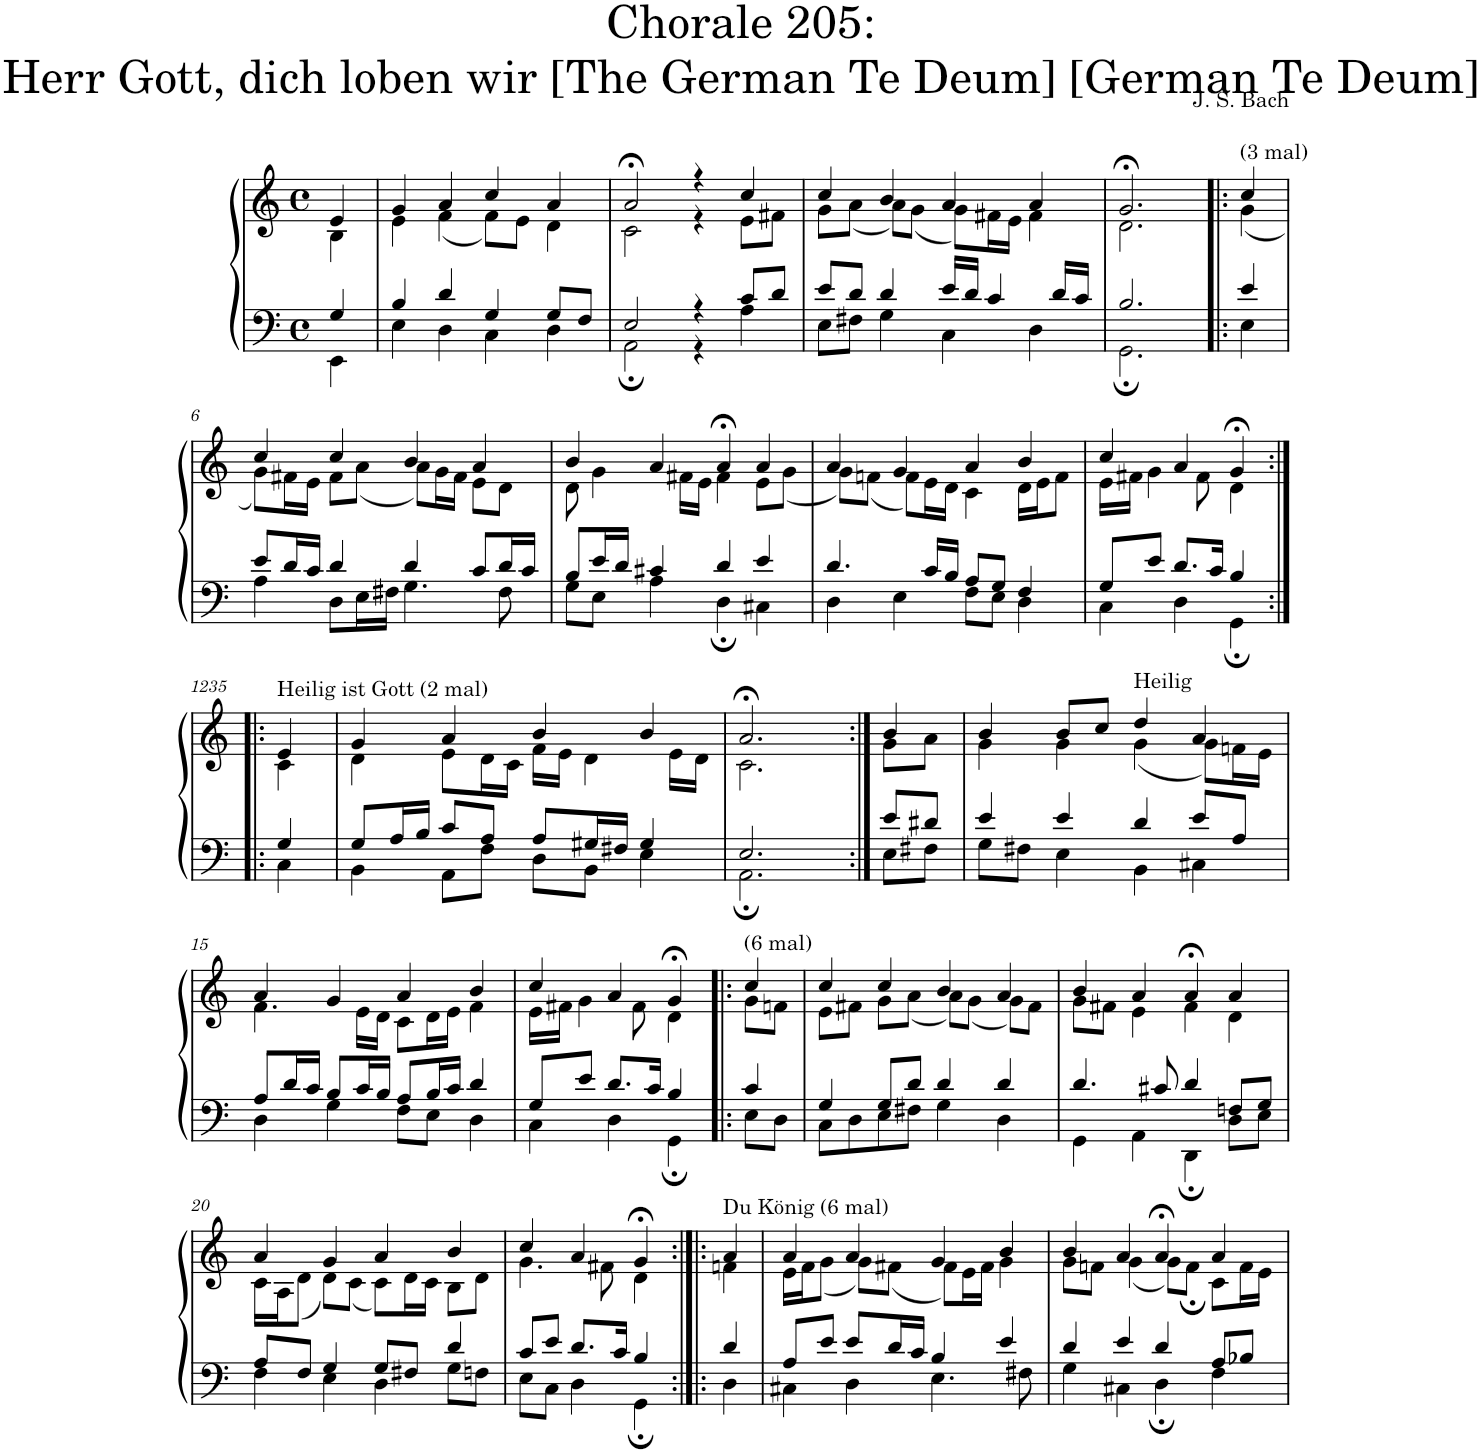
**kern	**kern
*part1	*part1
*staff2	*staff1
*I"S,A	*
*clefF4	*clefG2
*k[]	*k[]
*M4/4	*M4/4
*met(c)	*met(c)
=	=
*^	*^
4G/	4EE\	4e/	4B\
=1	=1	=1	=1
4B/	4E\	4g/	4e\
4d/	4D\	4a/	(<4f\
4G/	4C\	4cc/	8f\L)
.	.	.	8e\J
8G/L	4D\	4a/	4d\
8F/J	.	.	.
=2	=2	=2	=2
2E/	2AA;\	2a;</	2c\
4r	4r	4r	4r
8c/L	4A\	4cc/	8e\L
8d/J	.	.	8f#X\J
=3	=3	=3	=3
8e/L	8E\L	4cc/	8g\L
8d/J	8F#X\J	.	(<8a\J
4d/	4G\	4b/	8a\L)
.	.	.	(<8g\J
16e/LL	4C\	4a/	8g\L)
16d/JJ	.	.	.
4c/	.	.	16f#X\L
.	.	.	16e\JJ
.	4D\	4a/	4f#\
16d/LL	.	.	.
16c/JJ	.	.	.
=1229	=1229	=1229	=1229
2.B/	2.GG;\	2.g;</	2.d\
=1230!|:	=1230!|:	=1230!|:	=1230!|:
!	!	!LO:TX:a:t=(3 mal)	!
4e/	4E\	4cc/	(<4g\
!!LO:LB:g=z	!!
=6	=6	=6	=6
8e/L	4A\	4cc/	8g\L)
16d/L	.	.	16f#X\L
16c/JJ	.	.	16e\JJ
4d/	8D\L	4cc/	8f#\L
.	16E\L	.	(<8a\J
.	16F#X\JJ	.	.
4d/	4.G\	4b/	8a\L)
.	.	.	16g\L
.	.	.	16f#\JJ
8c/L	.	4a/	8e\L
16d/L	8F#\	.	8d\J
16c/JJ	.	.	.
=7	=7	=7	=7
8B/L	8G\L	4b/	8d\
16e/L	8E\J	.	4g\
16d/JJ	.	.	.
4c#X/	4A\	4a/	.
.	.	.	16f#X\LL
.	.	.	16e\JJ
4d/	4D;\	4a;</	4f#\
4e/	4C#X\	4a/	8e\L
.	.	.	(<8g\J
=8	=8	=8	=8
4.d/	4D\	4a/	8g\L)
.	.	.	(<8fn\J
.	4E\	4g/	8f\L)
16c/LL	.	.	16e\L
16B/JJ	.	.	16d\JJ
8A/L	8F\L	4a/	4c\
8G/J	8E\J	.	.
4F/	4D\	4b/	16d\LL
.	.	.	16e\J
.	.	.	8f\J
=1234	=1234	=1234	=1234
8G/L	4C\	4cc/	16e\LL
.	.	.	16f#X\JJ
8e/J	.	.	4g\
8.d/L	4D\	4a/	.
.	.	.	8f#\
16c/Jk	.	.	.
4B/	4GG;\	4g;</	4d\
!!LO:LB:g=z	!!
=1235:|!|:	=1235:|!|:	=1235:|!|:	=1235:|!|:
!	!	!LO:TX:a:t=Heilig ist Gott (2 mal)	!
4G/	4C\	4e/	4c\
=11	=11	=11	=11
8G/L	4BB\	4g/	4d\
16A/L	.	.	.
16B/JJ	.	.	.
8c/L	8AA\L	4a/	8e\L
8A/J	8F\J	.	16d\L
.	.	.	16c\JJ
8A/L	8D\L	4b/	16f\LL
.	.	.	16e\JJ
16G#X/L	8BB\J	.	4d\
16F#X/JJ	.	.	.
4G#/	4E\	4b/	.
.	.	.	16e\LL
.	.	.	16d\JJ
=1237	=1237	=1237	=1237
2.E/	2.AA;\	2.a;</	2.c\
=1238:|!	=1238:|!	=1238:|!	=1238:|!
8e/L	8E\L	4b/	8g\L
8d#X/J	8F#X\J	.	8a\J
=14	=14	=14	=14
4e/	8G\L	4b/	4g\
.	8F#X\J	.	.
4e/	4E\	8b/L	4g\
.	.	8cc/J	.
!	!	!LO:TX:a:t=Heilig	!
4d/	4BB\	4dd/	(<4g\
8e/L	4C#X\	4a/	8g\L)
8A/J	.	.	16fn\L
.	.	.	16e\JJ
!!LO:LB:g=z	!!
=15	=15	=15	=15
8A/L	4D\	4a/	4.f\
16d/L	.	.	.
16c/JJ	.	.	.
8B/L	4G\	4g/	.
16c/L	.	.	16e\LL
16B/JJ	.	.	16d\JJ
8A/L	8F\L	4a/	8c\L
16B/L	8E\J	.	16d\L
16c/JJ	.	.	16e\JJ
4d/	4D\	4b/	4f\
=1241	=1241	=1241	=1241
8G/L	4C\	4cc/	16e\LL
.	.	.	16f#X\JJ
8e/J	.	.	4g\
8.d/L	4D\	4a/	.
.	.	.	8f#\
16c/Jk	.	.	.
4B/	4GG;\	4g;</	4d\
=1242!|:	=1242!|:	=1242!|:	=1242!|:
!	!	!LO:TX:a:t=(6 mal)	!
4c/	8E\L	4cc/	8g\L
.	8D\J	.	8fn\J
=18	=18	=18	=18
4G/	8C\L	4cc/	8e\L
.	8D\	.	8f#X\J
8G/L	8E\	4cc/	8g\L
8d/J	8F#X\J	.	(<8a\J
4d/	4G\	4b/	8a\L)
.	.	.	(<8g\J
4d/	4D\	4a/	8g\L)
.	.	.	8f#\J
=19	=19	=19	=19
4.d/	4GG\	4b/	8g\L
.	.	.	8f#X\J
.	4AA\	4a/	4e\
8c#X/	.	.	.
4d/	4DD;\	4a;</	4f#\
8Fn/L	8D\L	4a/	4d\
8G/J	8E\J	.	.
!!LO:LB:g=z	!!
=20	=20	=20	=20
8A/L	4F\	4a/	16c\LL
.	.	.	16A\J
8F/J	.	.	(<8d\J
4G/	4E\	4g/	8d\L)
.	.	.	(<8c\J
8G/L	4D\	4a/	8c\L)
8F#X/J	.	.	16d\L
.	.	.	16c\JJ
4d/	8G\L	4b/	8B\L
.	8Fn\J	.	8d\J
=1246	=1246	=1246	=1246
8c/L	8E\L	4cc/	4.g\
8e/J	8C\J	.	.
8.d/L	4D\	4a/	.
.	.	.	8f#X\
16c/Jk	.	.	.
4B/	4GG;\	4g;</	4d\
=1247:|!|:	=1247:|!|:	=1247:|!|:	=1247:|!|:
!	!	!LO:TX:a:t=Du König (6 mal)	!
4d/	4D\	4a/	4fn\
=23	=23	=23	=23
8A/L	4C#X\	4a/	16e\LL
.	.	.	16f\J
8e/J	.	.	(<8g\J
8e/L	4D\	4a/	8g\L)
16d/L	.	.	(<8f#X\J
16c/JJ	.	.	.
4B/	4.E\	4g/	8f#\L)
.	.	.	16e\L
.	.	.	16f#\JJ
4e/	.	4b/	4g\
.	8F#X\	.	.
=24	=24	=24	=24
4d/	4G\	4b/	8g\L
.	.	.	8fn\J
4e/	4C#X\	4a/	(<4g\
4d/	4D;\	4a;</	8g\L)
.	.	.	8f;\J
8A/L	4F\	4a/	8c\L
8B-X/J	.	.	16f\L
.	.	.	16e\JJ
*v	*v	*	*
*	*v	*v
=	=
*-	*-
